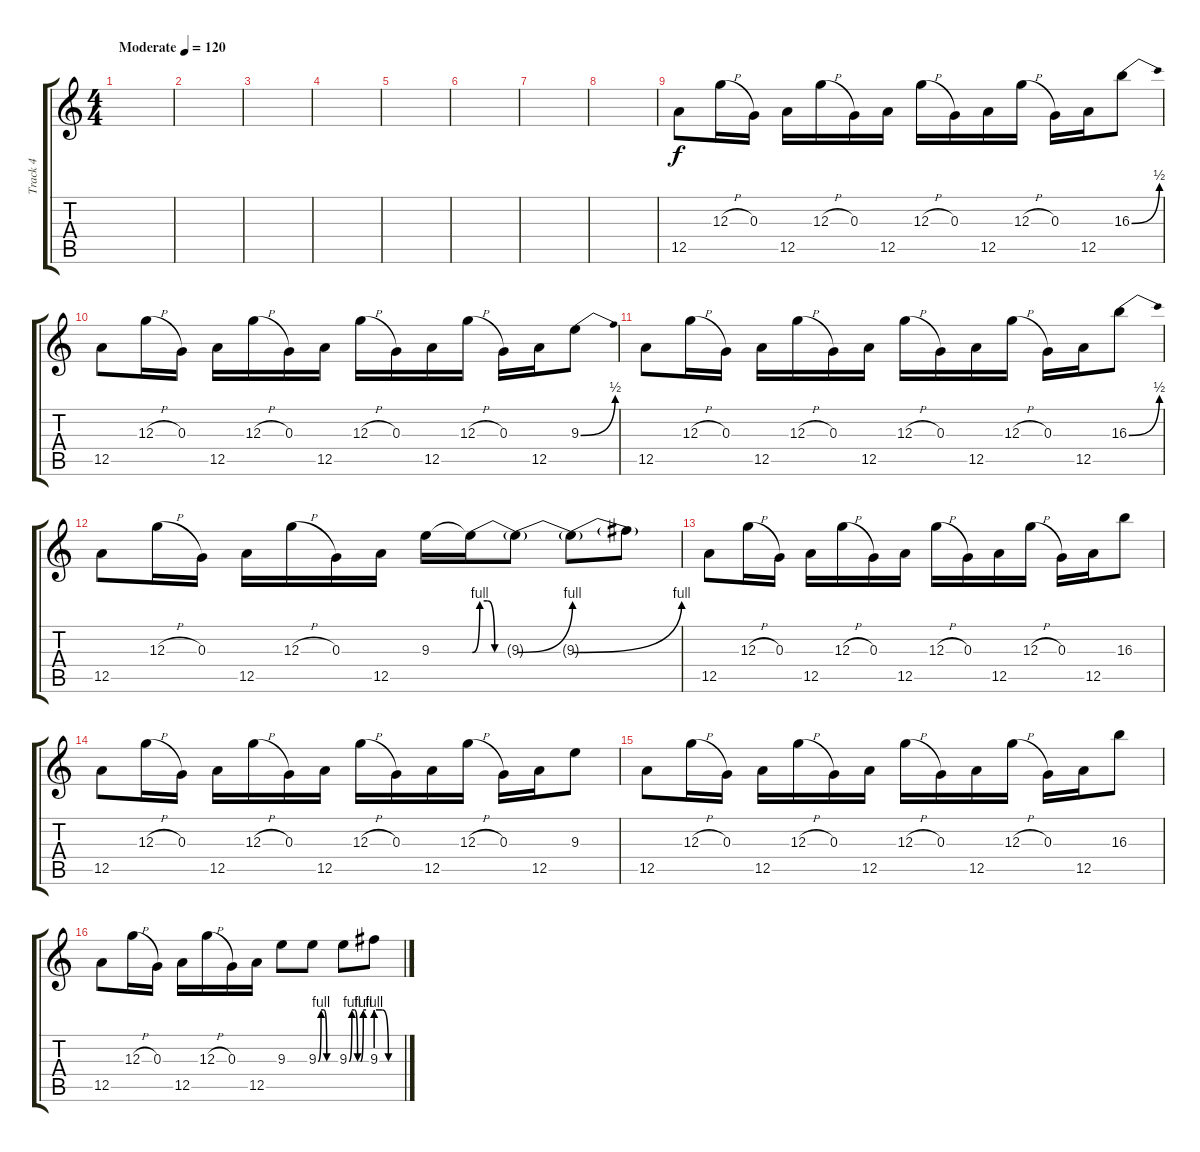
\track ("Track 4" "Track 4") {instrument overdrivenguitar}
\staff {score tabs}
\tuning (E4 B3 G3 D3 A2 E2) {hide}
\ts (4 4)
\tempo (120 "Moderate")
\clef g2
\ks c
|
|
|
|
|
|
|
|
12.5.8 12.3{h}.16 0.3.16 12.5.16 12.3{h}.16 0.3.16 12.5.16 12.3{h}.16 0.3.16 12.5.16 12.3{h}.16 0.3.16 12.5.16 16.3{be (bend 0 0 60 2)}.8 |
12.5.8 12.3{h}.16 0.3.16 12.5.16 12.3{h}.16 0.3.16 12.5.16 12.3{h}.16 0.3.16 12.5.16 12.3{h}.16 0.3.16 12.5.16 9.3{be (bend 0 0 60 2)}.8 |
12.5.8 12.3{h}.16 0.3.16 12.5.16 12.3{h}.16 0.3.16 12.5.16 12.3{h}.16 0.3.16 12.5.16 12.3{h}.16 0.3.16 12.5.16 16.3{be (bend 0 0 60 2)}.8 |
12.5.8 12.3{h}.16 0.3.16 12.5.16 12.3{h}.16 0.3.16 12.5.16 9.3.16 9.3{be (custom 0 0 10 4 20 4 30 0 60 0) t}.16 9.3{be (bend 0 0 60 4) t}.8 9.3{be (bend 0 0 60 4) t}.8 9.3{t}.8 |
12.5.8 12.3{h}.16 0.3.16 12.5.16 12.3{h}.16 0.3.16 12.5.16 12.3{h}.16 0.3.16 12.5.16 12.3{h}.16 0.3.16 12.5.16 16.3.8 |
12.5.8 12.3{h}.16 0.3.16 12.5.16 12.3{h}.16 0.3.16 12.5.16 12.3{h}.16 0.3.16 12.5.16 12.3{h}.16 0.3.16 12.5.16 9.3.8 |
12.5.8 12.3{h}.16 0.3.16 12.5.16 12.3{h}.16 0.3.16 12.5.16 12.3{h}.16 0.3.16 12.5.16 12.3{h}.16 0.3.16 12.5.16 16.3.8 |
12.5.8 12.3{h}.16 0.3.16 12.5.16 12.3{h}.16 0.3.16 12.5.16 9.3.8 9.3{be (custom 0 0 10 4 20 4 30 0 60 0)}.8 9.3{be (custom 0 0 10 4 20 4 30 0 40 0 50 4 60 4)}.8 9.3{be (custom 0 4 15 4 30 0 60 0)}.8
